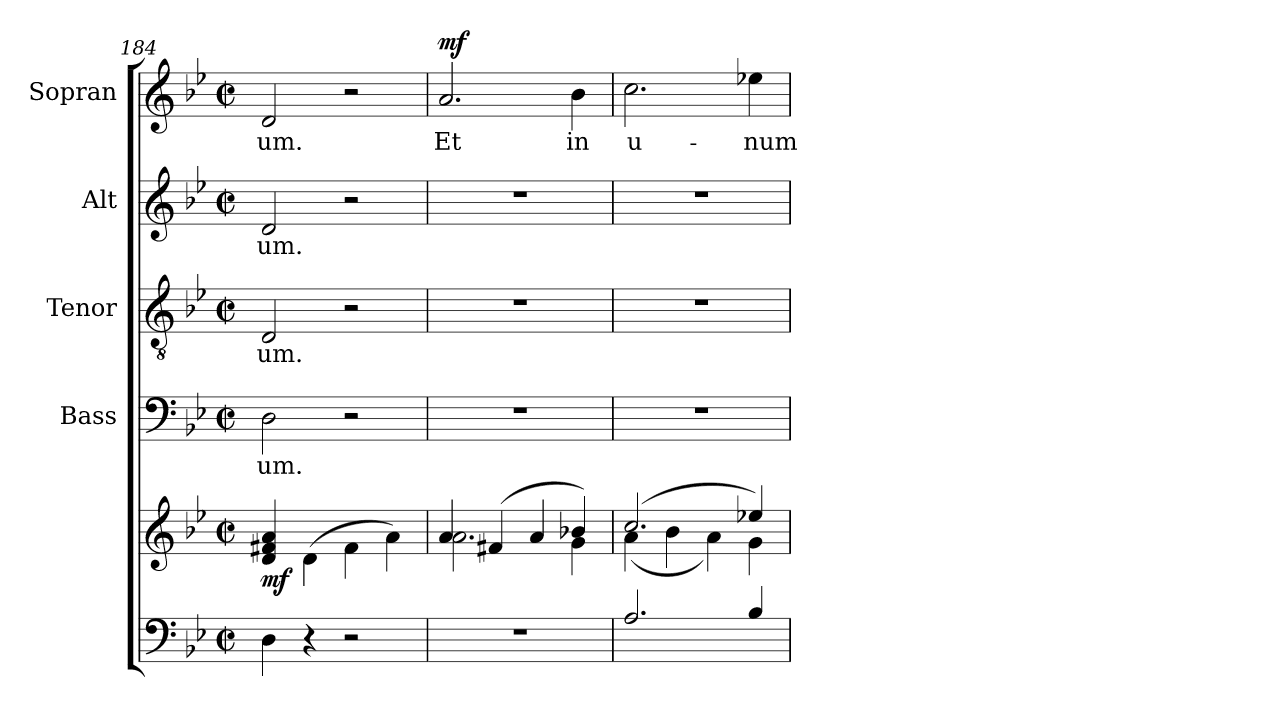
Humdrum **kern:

**kern	**kern	**dynam	**kern	**text	**kern	**text	**kern	**text	**kern	**text	**dynam
*part5	*part5	*part5	*part4	*part4	*part3	*part3	*part2	*part2	*part1	*part1	*part1
*staff6	*staff5	*staff5/6	*staff4	*staff4	*staff3	*staff3	*staff2	*staff2	*staff1	*staff1	*staff1
*	*	*	*I"Bass	*	*I"Tenor	*	*I"Alt	*	*I"Sopran	*	*
*	*	*	*I'B.	*	*I'T.	*	*I'A.	*	*I'S.	*	*
*clefF4	*clefG2	*	*clefF4	*	*clefGv2	*	*clefG2	*	*clefG2	*	*
*k[b-e-]	*k[b-e-]	*	*k[b-e-]	*	*k[b-e-]	*	*k[b-e-]	*	*k[b-e-]	*	*
*B-:	*B-:	*	*B-:	*	*B-:	*	*B-:	*	*B-:	*	*
*M2/2	*M2/2	*	*M2/2	*	*M2/2	*	*M2/2	*	*M2/2	*	*
*met(c|)	*met(c|)	*	*met(c|)	*	*met(c|)	*	*met(c|)	*	*met(c|)	*	*
=184	=184	=184	=184	=184	=184	=184	=184	=184	=184	=184	=184
*	*^	*	*	*	*	*	*	*	*	*	*
!	!	!	!LO:DY:b	!	!LO:LY:b	!	!LO:LY:b	!	!LO:LY:b	!	!LO:LY:b	!
4D\	4d/ 4f#X/ 4a/	4ryy	mf	2D\	-um.	2D/	-um.	2d/	-um.	2d/	-um.	.
4r	2.ryy	(>4d\	.	.	.	.	.	.	.	.	.	.
2r	.	4f#\	.	2r	.	2r	.	2r	.	2r	.	.
.	.	4a\)	.	.	.	.	.	.	.	.	.	.
=185	=185	=185	=185	=185	=185	=185	=185	=185	=185	=185	=185	=185
!	!	!	!	!	!	!	!	!	!	!	!LO:LY:b	!LO:DY:a
1r	4a/	2.a\	.	1r	.	1r	.	1r	.	2.a/	Et	mf
.	(4f#X/	.	.	.	.	.	.	.	.	.	.	.
.	4a/	.	.	.	.	.	.	.	.	.	.	.
!	!	!	!	!	!	!	!	!	!	!	!LO:LY:b	!
.	4b-X/)	4g\	.	.	.	.	.	.	.	4b-\	in	.
=186	=186	=186	=186	=186	=186	=186	=186	=186	=186	=186	=186	=186
!	!	!	!	!	!	!	!	!	!	!	!LO:LY:b	!
2.A/	(2.cc/	(<4a\	.	1r	.	1r	.	1r	.	2.cc\	u-	.
.	.	4b-\	.	.	.	.	.	.	.	.	.	.
.	.	4a\)	.	.	.	.	.	.	.	.	.	.
!	!	!	!	!	!	!	!	!	!	!	!LO:LY:b	!
4B-/	4ee-X/)	4g\	.	.	.	.	.	.	.	4ee-X\	-num	.
*	*v	*v	*	*	*	*	*	*	*	*	*	*
=	=	=	=	=	=	=	=	=	=	=	=
*-	*-	*-	*-	*-	*-	*-	*-	*-	*-	*-	*-
